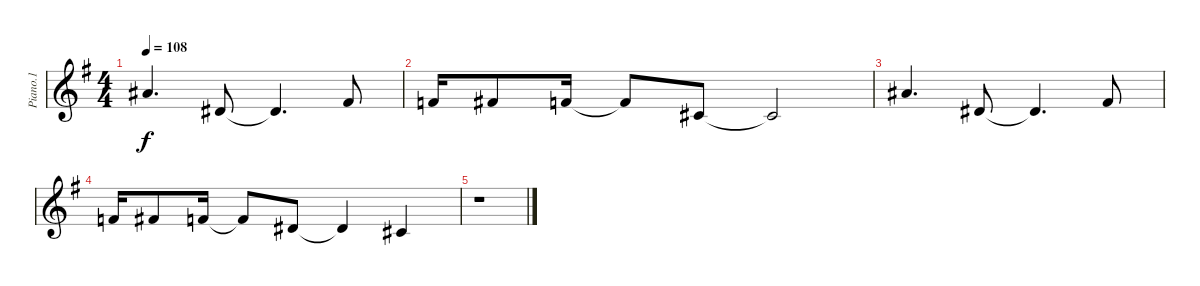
\track ("Piano.1" "Piano.1") {instrument acousticgrandpiano}
\staff {score}
\tuning (Eb5 Bb4 Gb4 Db4 Ab3 Eb3) {hide}
\ts (4 4)
\tempo 108
\clef g2
\ks g
4.3.4{d dy f} 7.5.8 7.5{t}.4{d} 5.4.8 |
9.5.16 10.5.8 9.5.16 9.5{t}.8 5.5.8 5.5{t}.2 |
4.3.4{d} 7.5.8 7.5{t}.4{d} 5.4.8 |
9.5.16 10.5.8 9.5.16 9.5{t}.8 7.5.8 7.5{t}.4 5.5.4 |
r.1
